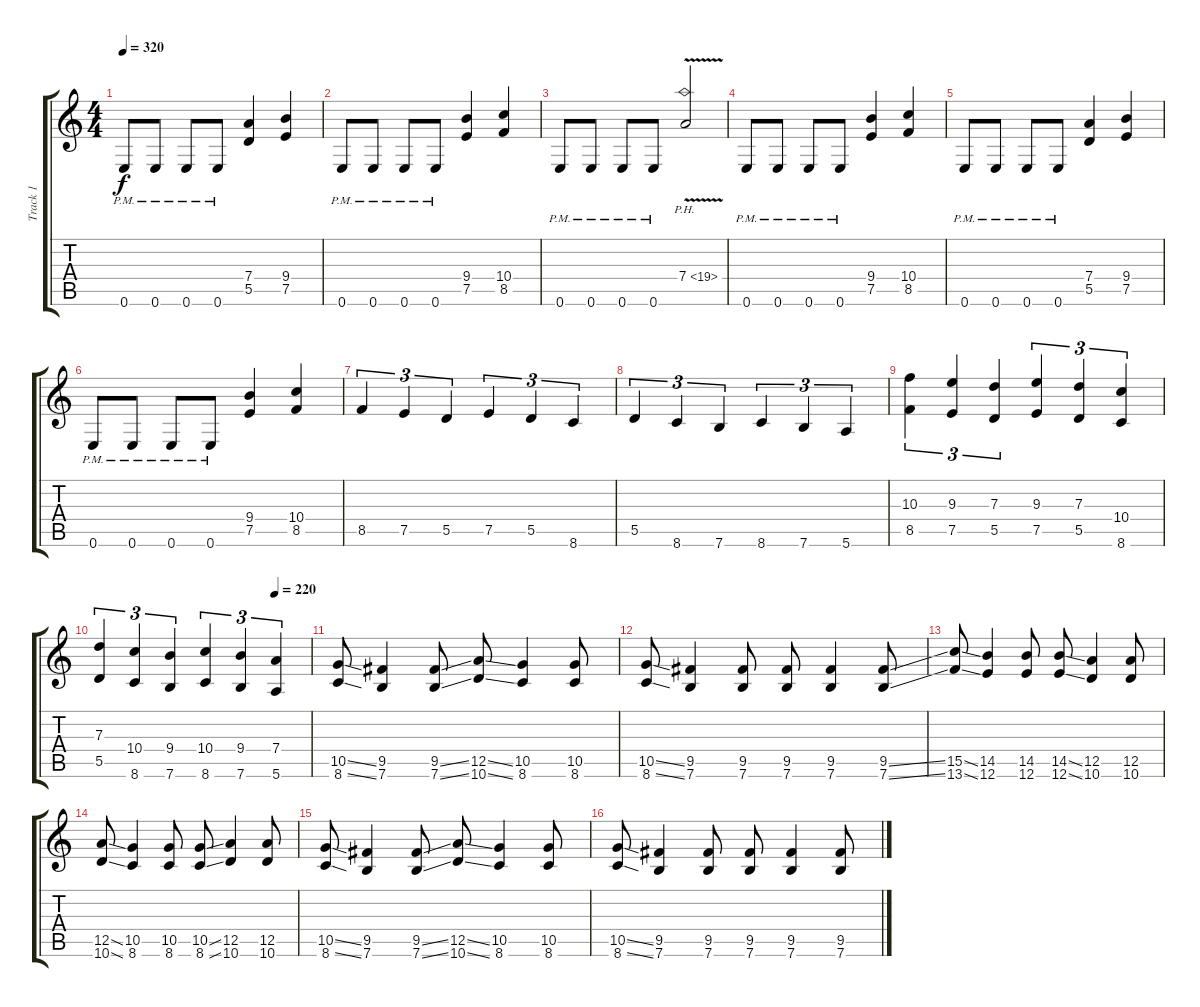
\track ("Track 1" "Track 1") {instrument distortionguitar}
\staff {score tabs}
\tuning (E4 B3 G3 D3 A2 E2) {hide}
\ts (4 4)
\tempo 320
\clef g2
\ks c
0.6{pm}.8{dy f} 0.6{pm}.8 0.6{pm}.8 0.6{pm}.8 (7.4 5.5).4 (9.4 7.5).4 |
0.6{pm}.8 0.6{pm}.8 0.6{pm}.8 0.6{pm}.8 (9.4 7.5).4 (10.4 8.5).4 |
0.6{pm}.8 0.6{pm}.8 0.6{pm}.8 0.6{pm}.8 7.4{ph 12 v}.2 |
0.6{pm}.8 0.6{pm}.8 0.6{pm}.8 0.6{pm}.8 (9.4 7.5).4 (10.4 8.5).4 |
0.6{pm}.8 0.6{pm}.8 0.6{pm}.8 0.6{pm}.8 (7.4 5.5).4 (9.4 7.5).4 |
0.6{pm}.8 0.6{pm}.8 0.6{pm}.8 0.6{pm}.8 (9.4 7.5).4 (10.4 8.5).4 |
8.5.4{tu (3 2)} 7.5.4{tu (3 2)} 5.5.4{tu (3 2)} 7.5.4{tu (3 2)} 5.5.4{tu (3 2)} 8.6.4{tu (3 2)} |
5.5.4{tu (3 2)} 8.6.4{tu (3 2)} 7.6.4{tu (3 2)} 8.6.4{tu (3 2)} 7.6.4{tu (3 2)} 5.6.4{tu (3 2)} |
(10.3 8.5).4{tu (3 2)} (9.3 7.5).4{tu (3 2)} (7.3 5.5).4{tu (3 2)} (9.3 7.5).4{tu (3 2)} (7.3 5.5).4{tu (3 2)} (10.4 8.6).4{tu (3 2)} |
\tempo (220 0.8333333333333334)
(7.3 5.5).4{tu (3 2)} (10.4 8.6).4{tu (3 2)} (9.4 7.6).4{tu (3 2)} (10.4 8.6).4{tu (3 2)} (9.4 7.6).4{tu (3 2)} (7.4 5.6).4{tu (3 2)} |
(10.5{ss} 8.6{ss}).8 (9.5 7.6).4 (9.5{ss} 7.6{ss}).8 (12.5{ss} 10.6{ss}).8 (10.5 8.6).4 (10.5 8.6).8 |
(10.5{ss} 8.6{ss}).8 (9.5 7.6).4 (9.5 7.6).8 (9.5 7.6).8 (9.5 7.6).4 (9.5{ss} 7.6{ss}).8 |
(15.5{ss} 13.6{ss}).8 (14.5 12.6).4 (14.5 12.6).8 (14.5{ss} 12.6{ss}).8 (12.5 10.6).4 (12.5 10.6).8 |
(12.5{ss} 10.6{ss}).8 (10.5 8.6).4 (10.5 8.6).8 (10.5{ss} 8.6{ss}).8 (12.5 10.6).4 (12.5 10.6).8 |
(10.5{ss} 8.6{ss}).8 (9.5 7.6).4 (9.5{ss} 7.6{ss}).8 (12.5{ss} 10.6{ss}).8 (10.5 8.6).4 (10.5 8.6).8 |
(10.5{ss} 8.6{ss}).8 (9.5 7.6).4 (9.5 7.6).8 (9.5 7.6).8 (9.5 7.6).4 (9.5{ss} 7.6).8
